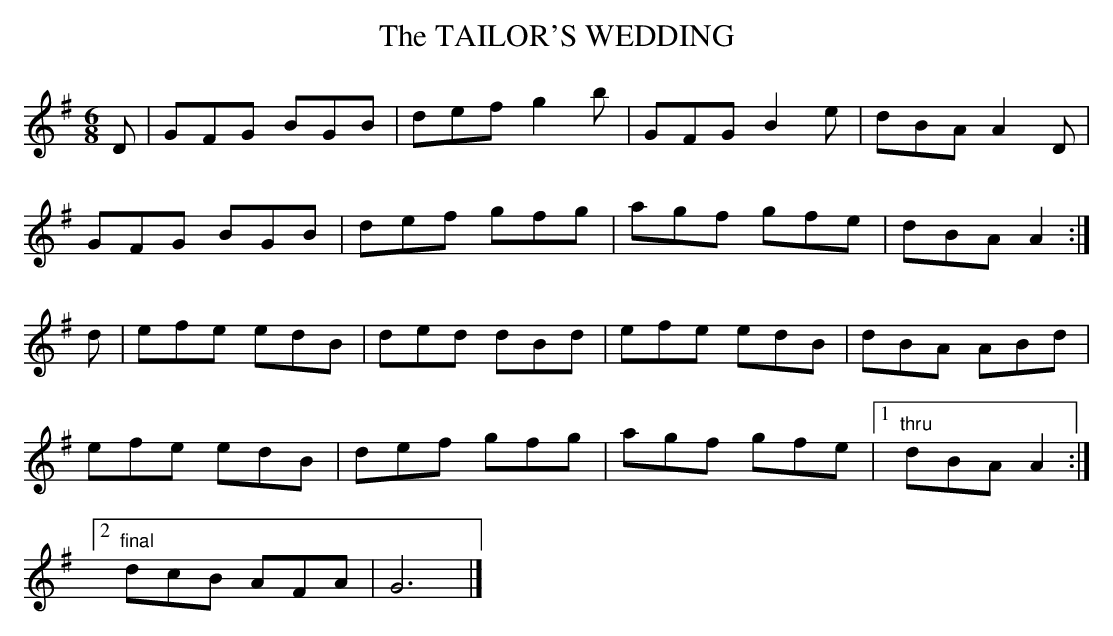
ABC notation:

X:1
T:TAILOR'S WEDDING, The
M:6/8
L:1/8
K:G
D|GFG BGB|def g2b|GFG B2e|dBA A2D|
GFG BGB|def gfg|agf gfe|dBA A2 :|
d|efe edB|ded dBd|efe edB|dBA ABd|
efe edB|def gfg|agf gfe|1 "thru"dBA A2 :|
[2 "final"dcB AFA|G6|]
